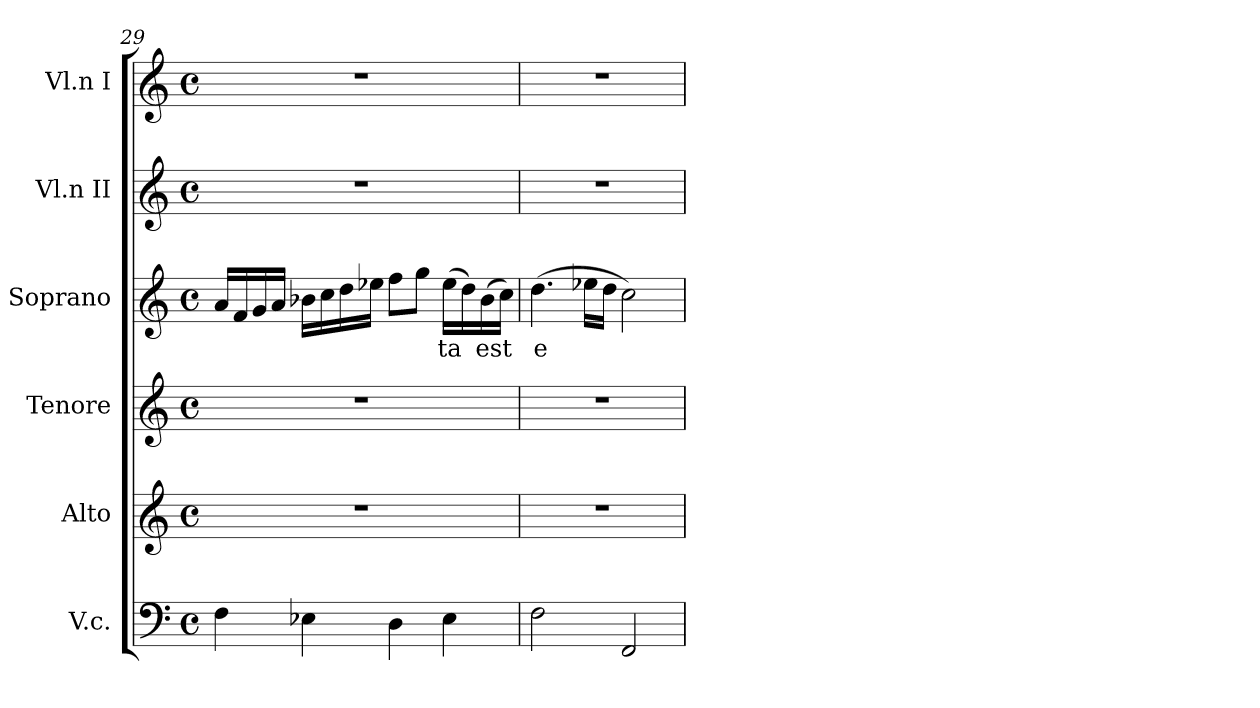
**kern	**kern	**kern	**kern	**text	**kern	**kern
*part6	*part5	*part4	*part3	*part3	*part2	*part1
*staff6	*staff5	*staff4	*staff3	*staff3	*staff2	*staff1
*I"V.c.	*I"Alto	*I"Tenore	*I"Soprano	*	*I"Vl.n II	*I"Vl.n I
*I'V.c.	*I'Alto	*I'Tenore	*I'Soprano	*	*I'Vl.n II	*I'Vl.n I
*clefF4	*clefG2	*clefG2	*clefG2	*	*clefG2	*clefG2
*k[]	*k[]	*k[]	*k[]	*	*k[]	*k[]
*C:	*C:	*C:	*C:	*	*C:	*C:
*M4/4	*M4/4	*M4/4	*M4/4	*	*M4/4	*M4/4
*met(c)	*met(c)	*met(c)	*met(c)	*	*met(c)	*met(c)
=29	=29	=29	=29	=29	=29	=29
4F\	1r	1r	16a/LL	.	1r	1r
.	.	.	16f/	.	.	.
.	.	.	16g/	.	.	.
.	.	.	16a/JJ	.	.	.
4E-X\	.	.	16b-X\LL	.	.	.
.	.	.	16cc\	.	.	.
.	.	.	16dd\	.	.	.
.	.	.	16ee-X\JJ	.	.	.
4D\	.	.	8ff\L	.	.	.
.	.	.	8gg\J	.	.	.
!	!	!	!	!LO:LY:b	!	!
4E-\	.	.	(>16ee-\LL	ta	.	.
.	.	.	16dd\)	.	.	.
!	!	!	!	!LO:LY:b	!	!
.	.	.	(>16b-\	est	.	.
.	.	.	16cc\JJ)	.	.	.
=30	=30	=30	=30	=30	=30	=30
!	!	!	!	!LO:LY:b	!	!
2F\	1r	1r	(>4.dd\	e	1r	1r
.	.	.	16ee-X\LL	.	.	.
.	.	.	16dd\JJ	.	.	.
2FF/	.	.	2cc\)	.	.	.
=	=	=	=	=	=	=
*-	*-	*-	*-	*-	*-	*-
